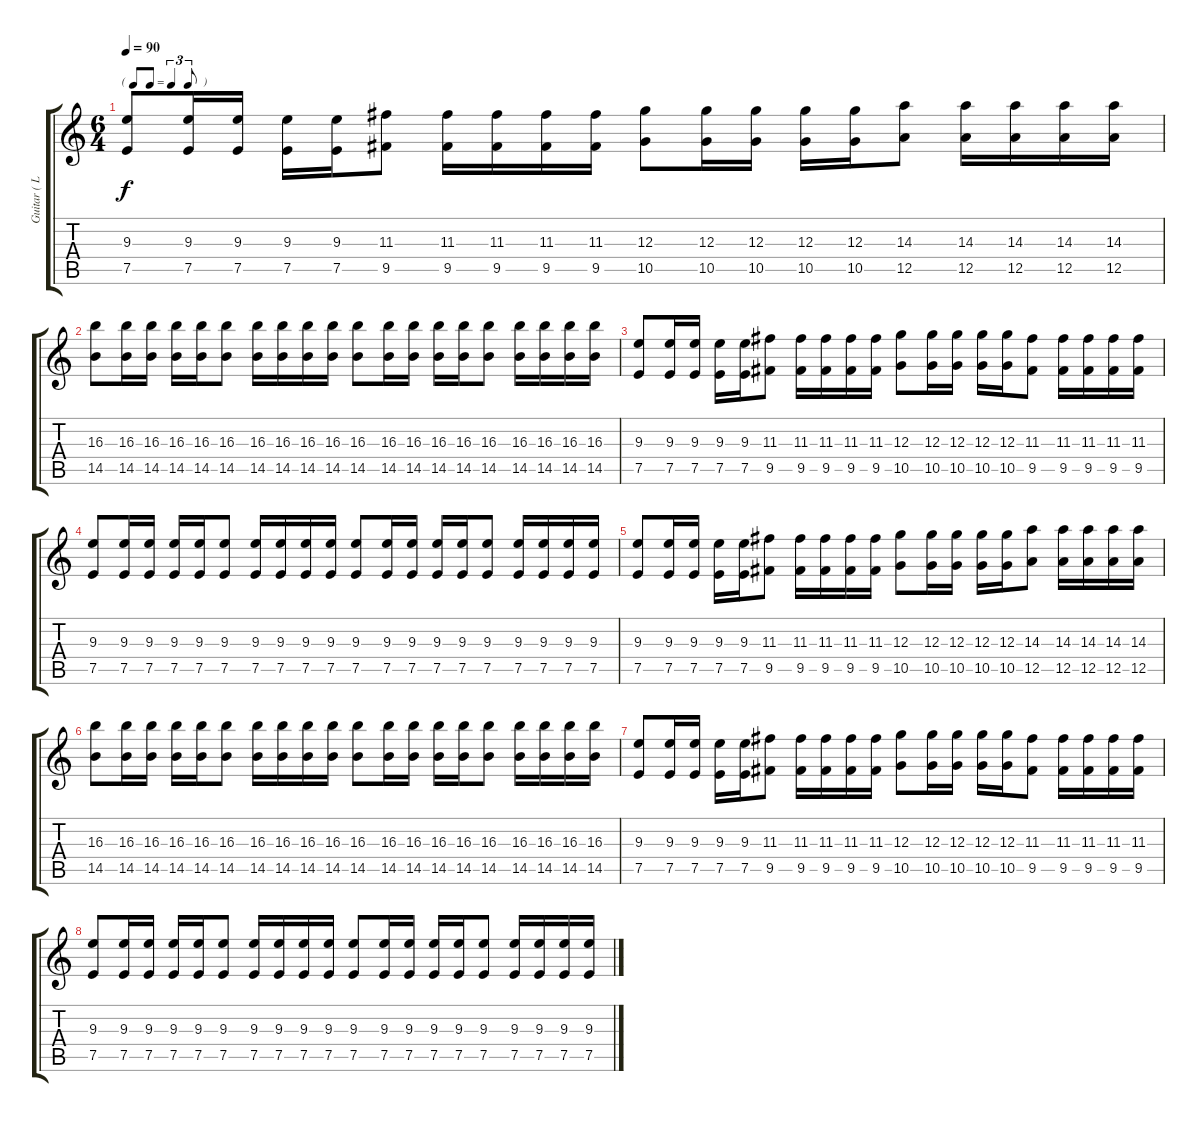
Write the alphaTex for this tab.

\track ("Guitar ( L )" "Guitar ( L") {instrument overdrivenguitar}
\staff {score tabs}
\tuning (E4 B3 G3 D3 A2 E2) {hide}
\ts (6 4)
\tf triplet8th
\tempo 90
\clef g2
\ks c
(9.3 7.5).8{dy f} (9.3 7.5).16 (9.3 7.5).16 (9.3 7.5).16 (9.3 7.5).16 (11.3 9.5).8 (11.3 9.5).16 (11.3 9.5).16 (11.3 9.5).16 (11.3 9.5).16 (12.3 10.5).8 (12.3 10.5).16 (12.3 10.5).16 (12.3 10.5).16 (12.3 10.5).16 (14.3 12.5).8 (14.3 12.5).16 (14.3 12.5).16 (14.3 12.5).16 (14.3 12.5).16 |
(16.3 14.5).8 (16.3 14.5).16 (16.3 14.5).16 (16.3 14.5).16 (16.3 14.5).16 (16.3 14.5).8 (16.3 14.5).16 (16.3 14.5).16 (16.3 14.5).16 (16.3 14.5).16 (16.3 14.5).8 (16.3 14.5).16 (16.3 14.5).16 (16.3 14.5).16 (16.3 14.5).16 (16.3 14.5).8 (16.3 14.5).16 (16.3 14.5).16 (16.3 14.5).16 (16.3 14.5).16 |
(9.3 7.5).8 (9.3 7.5).16 (9.3 7.5).16 (9.3 7.5).16 (9.3 7.5).16 (11.3 9.5).8 (11.3 9.5).16 (11.3 9.5).16 (11.3 9.5).16 (11.3 9.5).16 (12.3 10.5).8 (12.3 10.5).16 (12.3 10.5).16 (12.3 10.5).16 (12.3 10.5).16 (11.3 9.5).8 (11.3 9.5).16 (11.3 9.5).16 (11.3 9.5).16 (11.3 9.5).16 |
(9.3 7.5).8 (9.3 7.5).16 (9.3 7.5).16 (9.3 7.5).16 (9.3 7.5).16 (9.3 7.5).8 (9.3 7.5).16 (9.3 7.5).16 (9.3 7.5).16 (9.3 7.5).16 (9.3 7.5).8 (9.3 7.5).16 (9.3 7.5).16 (9.3 7.5).16 (9.3 7.5).16 (9.3 7.5).8 (9.3 7.5).16 (9.3 7.5).16 (9.3 7.5).16 (9.3 7.5).16 |
(9.3 7.5).8 (9.3 7.5).16 (9.3 7.5).16 (9.3 7.5).16 (9.3 7.5).16 (11.3 9.5).8 (11.3 9.5).16 (11.3 9.5).16 (11.3 9.5).16 (11.3 9.5).16 (12.3 10.5).8 (12.3 10.5).16 (12.3 10.5).16 (12.3 10.5).16 (12.3 10.5).16 (14.3 12.5).8 (14.3 12.5).16 (14.3 12.5).16 (14.3 12.5).16 (14.3 12.5).16 |
(16.3 14.5).8 (16.3 14.5).16 (16.3 14.5).16 (16.3 14.5).16 (16.3 14.5).16 (16.3 14.5).8 (16.3 14.5).16 (16.3 14.5).16 (16.3 14.5).16 (16.3 14.5).16 (16.3 14.5).8 (16.3 14.5).16 (16.3 14.5).16 (16.3 14.5).16 (16.3 14.5).16 (16.3 14.5).8 (16.3 14.5).16 (16.3 14.5).16 (16.3 14.5).16 (16.3 14.5).16 |
(9.3 7.5).8 (9.3 7.5).16 (9.3 7.5).16 (9.3 7.5).16 (9.3 7.5).16 (11.3 9.5).8 (11.3 9.5).16 (11.3 9.5).16 (11.3 9.5).16 (11.3 9.5).16 (12.3 10.5).8 (12.3 10.5).16 (12.3 10.5).16 (12.3 10.5).16 (12.3 10.5).16 (11.3 9.5).8 (11.3 9.5).16 (11.3 9.5).16 (11.3 9.5).16 (11.3 9.5).16 |
(9.3 7.5).8 (9.3 7.5).16 (9.3 7.5).16 (9.3 7.5).16 (9.3 7.5).16 (9.3 7.5).8 (9.3 7.5).16 (9.3 7.5).16 (9.3 7.5).16 (9.3 7.5).16 (9.3 7.5).8 (9.3 7.5).16 (9.3 7.5).16 (9.3 7.5).16 (9.3 7.5).16 (9.3 7.5).8 (9.3 7.5).16 (9.3 7.5).16 (9.3 7.5).16 (9.3 7.5).16
